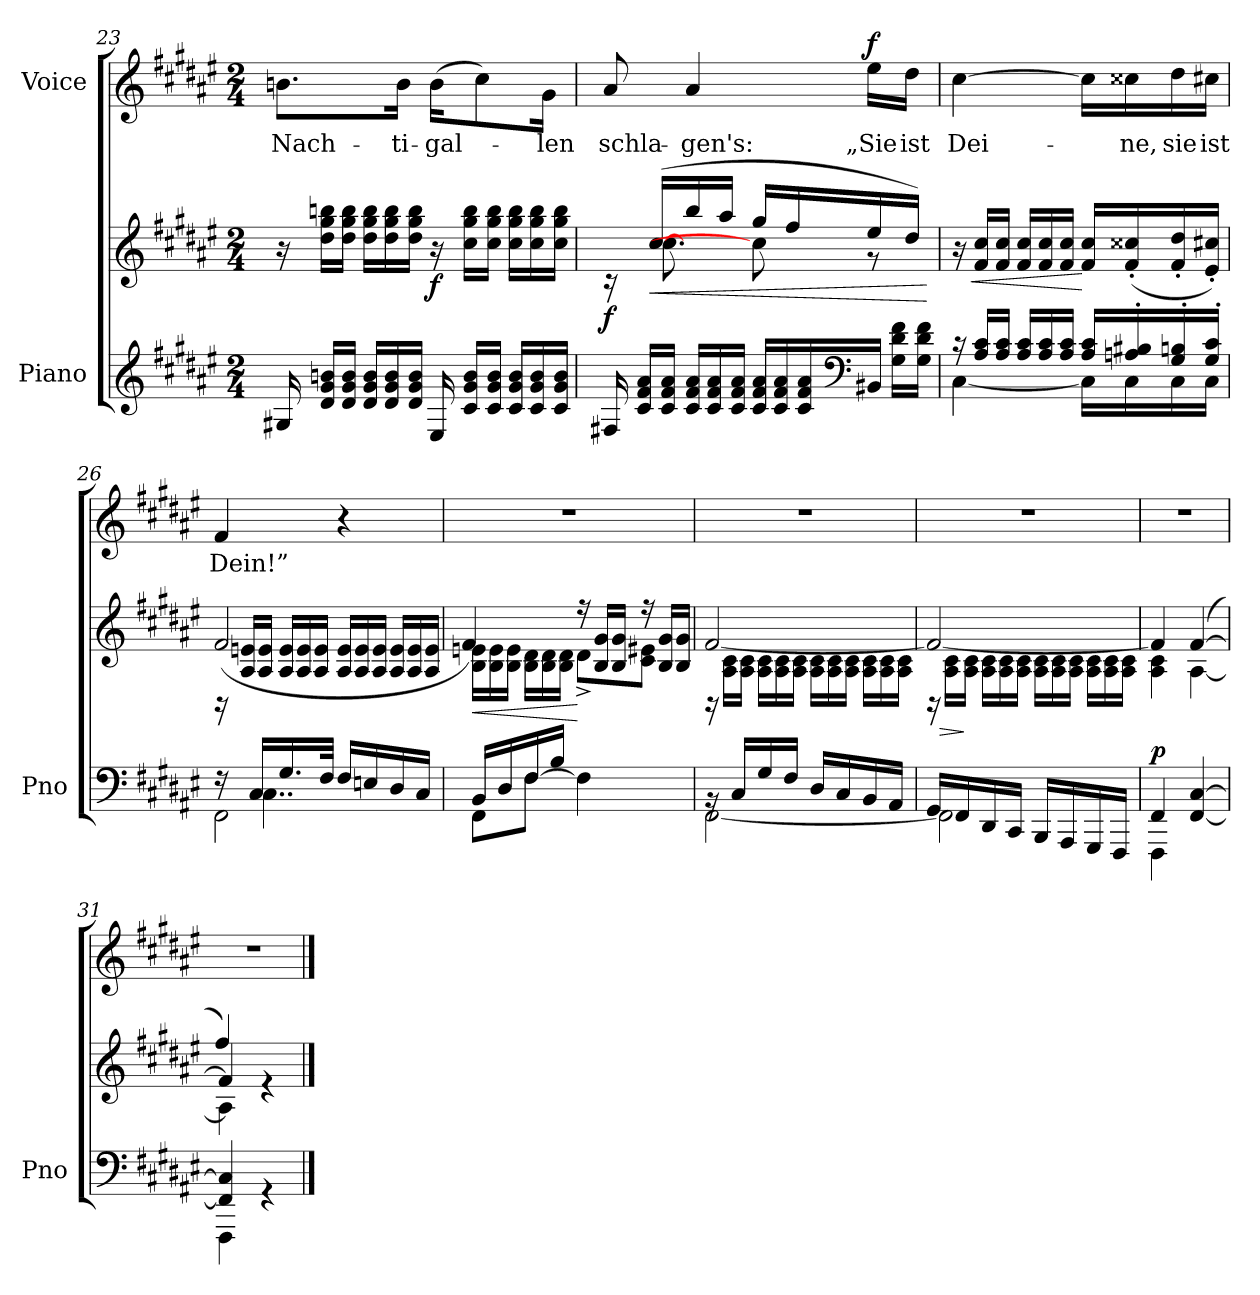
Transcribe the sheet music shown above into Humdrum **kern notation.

**kern	**kern	**dynam	**kern	**text	**dynam
*part2	*part2	*part2	*part1	*part1	*part1
*staff3	*staff2	*staff2/3	*staff1	*staff1	*staff1
*I"Piano	*	*	*I"Voice	*	*
*I'Pno	*	*	*	*	*
*clefG2	*clefG2	*	*clefG2	*	*
*k[f#c#g#d#a#e#]	*k[f#c#g#d#a#e#]	*	*k[f#c#g#d#a#e#]	*	*
*M2/4	*M2/4	*	*M2/4	*	*
*Xtuplet	*Xtuplet	*	*	*	*
=23	=23	=23	=23	=23	=23
!	!	!	!	!LO:LY:b	!
24G#X/	24r	.	8.bn\L	Nach-	.
24d#/ 24g#/ 24bn/LL	24dd#\ 24gg#\ 24bbn\LL	.	.	.	.
24d#/ 24g#/ 24b/JJ	24dd#\ 24gg#\ 24bb\JJ	.	.	.	.
24d#/ 24g#/ 24b/LL	24dd#\ 24gg#\ 24bb\LL	.	.	.	.
24d#/ 24g#/ 24b/	24dd#\ 24gg#\ 24bb\	.	.	.	.
!	!	!	!	!LO:LY:b	!
.	.	.	16b\Jk	-ti-	.
24d#/ 24g#/ 24b/JJ	24dd#\ 24gg#\ 24bb\JJ	.	.	.	.
!	!	!LO:DY:b	!	!LO:LY:b	!
24E#/	24r	f	(>16b\KL	-gal-	.
24c#/ 24g#/ 24b/LL	24cc#\ 24gg#\ 24bb\LL	.	.	.	.
.	.	.	8cc#\)	.	.
24c#/ 24g#/ 24b/JJ	24cc#\ 24gg#\ 24bb\JJ	.	.	.	.
24c#/ 24g#/ 24b/LL	24cc#\ 24gg#\ 24bb\LL	.	.	.	.
24c#/ 24g#/ 24b/	24cc#\ 24gg#\ 24bb\	.	.	.	.
!	!	!	!	!LO:LY:b	!
.	.	.	16g#\Jk	-len	.
24c#/ 24g#/ 24b/JJ	24cc#\ 24gg#\ 24bb\JJ	.	.	.	.
!!LO:LB:g=z
=24	=24	=24	=24	=24	=24
*	*^	*	*	*	*
!	!	!	!LO:DY:b	!	!LO:LY:b	!
24F#X/	16rc	16ryy	f	8a#/	schla-	.
24c#/ 24f#/ 24a#/LL	.	.	.	.	.	.
!	!	!LO:N:head=solid	!LO:HP:b	!	!	!
.	(>[16cc#/LL	8.cc#\	<	.	.	.
24c#/ 24f#/ 24a#/JJ	.	.	.	.	.	.
!	!	!	!	!	!LO:LY:b	!
24c#/ 24f#/ 24a#/LL	16bb/	.	.	4a#/	-gen's:	.
24c#/ 24f#/ 24a#/	.	.	.	.	.	.
.	16aa#/JJ	.	.	.	.	.
24c#/ 24f#/ 24a#/JJ	.	.	.	.	.	.
24c#/ 24f#/ 24a#/LL	16gg#/LL	8cc#\]	.	.	.	.
24c#/ 24f#/ 24a#/	.	.	.	.	.	.
.	16ff#/	.	.	.	.	.
24c#/ 24f#/ 24a#/	.	.	.	.	.	.
*clefF4	*	*	*	*	*	*
!	!	!	!	!	!LO:LY:b	!LO:DY:a
24BB#X/JJ	16ee#/	8r	.	16ee#\LL	„Sie	f
24G#\ 24d#\ 24f#\LL	.	.	.	.	.	.
!	!	!	!	!	!LO:LY:b	!
.	16dd#/JJ)	.	.	16dd#\JJ	ist	.
24G#\ 24d#\ 24f#\JJ	.	.	.	.	.	.
*	*v	*v	*	*	*	*
.	.	[	.	.	.
=25	=25	=25	=25	=25	=25
*^	*	*	*	*	*
!	!	!	!	!	!LO:LY:b	!
24r	[4C#\	24r	.	[4cc#\	Dei-	.
!	!	!	!LO:HP:b	!	!	!
24A#/ 24c#/LL	.	24f#/ 24cc#/LL	<	.	.	.
24A#/ 24c#/JJ	.	24f#/ 24cc#/JJ	.	.	.	.
24A#/ 24c#/LL	.	24f#/ 24cc#/LL	.	.	.	.
24A#/ 24c#/	.	24f#/ 24cc#/	.	.	.	.
24A#/ 24c#/JJ	.	24f#/ 24cc#/JJ	.	.	.	.
16A#/ 16c#/LL	16C#\LL]	16f#/ 16cc#/LL	[	16cc#\LL]	.	.
!	!	!	!	!	!LO:LY:b	!
16An/' 16B#X/'	16C#\	(<16f#/' 16cc##X/'	.	16cc##X\	-ne,	.
!	!	!	!	!	!LO:LY:b	!
16G#/' 16Bn/'	16C#\	16f#/' 16dd#/'	.	16dd#\	sie	.
!	!	!	!	!	!LO:LY:b	!
16G#/' 16c#/'JJ	16C#\JJ	16e#/' 16cc#X/'JJ)	.	16cc#X\JJ	ist	.
=26	=26	=26	=26	=26	=26	=26
*	*^	*^	*	*	*	*
!	!	!	!	!	!	!	!LO:LY:b	!
16rF	16ryy	2FF#\	24rBB	(>2f#/	.	4f#/	Dein!”	.
.	.	.	24A#/ 24en/LL	.	.	.	.	.
!LO:N:head=solid	!	!	!	!	!	!	!	!
16C#/LL	4..C#\	.	.	.	.	.	.	.
.	.	.	24A#/ 24e/JJ	.	.	.	.	.
16.G#/	.	.	24A#/ 24e/LL	.	.	.	.	.
.	.	.	24A#/ 24e/	.	.	.	.	.
.	.	.	24A#/ 24e/JJ	.	.	.	.	.
32F#/JJk	.	.	.	.	.	.	.	.
16F#/LL	.	.	24A#/ 24e/LL	.	.	4r	.	.
.	.	.	24A#/ 24e/	.	.	.	.	.
16En/	.	.	.	.	.	.	.	.
.	.	.	24A#/ 24e/JJ	.	.	.	.	.
16D#/	.	.	24A#/ 24e/LL	.	.	.	.	.
.	.	.	24A#/ 24e/	.	.	.	.	.
16C#/JJ	.	.	.	.	.	.	.	.
.	.	.	24A#/ 24e/JJ	.	.	.	.	.
*	*v	*v	*	*	*	*	*	*
!!LO:LB:g=z
=27	=27	=27	=27	=27	=27	=27	=27
!	!	!	!	!LO:HP:b	!	!	!
8FF#\L	16BB/LL	24B\ 24en\LL	4f#/)	<	2r	.	.
.	.	24B\ 24e\	.	.	.	.	.
.	16D#/	.	.	.	.	.	.
.	.	24B\ 24e\JJ	.	.	.	.	.
[8F#\J	16F#/	24B\ 24d#\LL	.	.	.	.	.
.	.	24B\ 24d#\	.	.	.	.	.
.	16B/JJ	.	.	.	.	.	.
.	.	24B\ 24d#\JJ	.	.	.	.	.
4F#\]	4ryy	24r	8d#^\L	[	.	.	.
.	.	24B/ 24g#/LL	.	.	.	.	.
.	.	24B/ 24g#/JJ	.	.	.	.	.
.	.	24r	8c#\ 8e#X\J	.	.	.	.
.	.	24B/ 24g#/LL	.	.	.	.	.
.	.	24B/ 24g#/JJ	.	.	.	.	.
=28	=28	=28	=28	=28	=28	=28	=28
16rBB	[2FF#\	24rBB	[2f#/	.	2r	.	.
.	.	24A#\ 24c#\LL	.	.	.	.	.
!LO:N:head=solid	!	!	!	!	!	!	!
16C#/LL	.	.	.	.	.	.	.
.	.	24A#\ 24c#\JJ	.	.	.	.	.
16G#/	.	24A#\ 24c#\LL	.	.	.	.	.
.	.	24A#\ 24c#\	.	.	.	.	.
16F#/JJ	.	.	.	.	.	.	.
.	.	24A#\ 24c#\JJ	.	.	.	.	.
16D#/LL	.	24A#\ 24c#\LL	.	.	.	.	.
.	.	24A#\ 24c#\	.	.	.	.	.
16C#/	.	.	.	.	.	.	.
.	.	24A#\ 24c#\JJ	.	.	.	.	.
16BB/	.	24A#\ 24c#\LL	.	.	.	.	.
.	.	24A#\ 24c#\	.	.	.	.	.
16AA#/JJ	.	.	.	.	.	.	.
.	.	24A#\ 24c#\JJ	.	.	.	.	.
=29	=29	=29	=29	=29	=29	=29	=29
16GG#/LL	2FF#\]	24rBB	2f#/_	.	2r	.	.
!	!	!	!	!LO:HP:b	!	!	!
.	.	24A#\ 24c#\LL	.	>	.	.	.
16FF#/	.	.	.	.	.	.	.
.	.	24A#\ 24c#\JJ	.	]	.	.	.
16DD#/	.	24A#\ 24c#\LL	.	.	.	.	.
.	.	24A#\ 24c#\	.	.	.	.	.
16CC#/JJ	.	.	.	.	.	.	.
.	.	24A#\ 24c#\JJ	.	.	.	.	.
16BBB/LL	.	24A#\ 24c#\LL	.	.	.	.	.
.	.	24A#\ 24c#\	.	.	.	.	.
16AAA#/	.	.	.	.	.	.	.
.	.	24A#\ 24c#\JJ	.	.	.	.	.
16GGG#/	.	24A#\ 24c#\LL	.	.	.	.	.
.	.	24A#\ 24c#\	.	.	.	.	.
16FFF#/JJ	.	.	.	.	.	.	.
.	.	24A#\ 24c#\JJ	.	.	.	.	.
=30	=30	=30	=30	=30	=30	=30	=30
!	!	!	!	!LO:DY:a=2	!	!	!
4FF#/	4FFF#\	4f#/]	4A#\ 4c#\	p	2r	.	.
[4FF#/ [4C#/	4ryy	(>[4f#/	[4A#\	.	.	.	.
=31	=31	=31	=31	=31	=31	=31	=31
*	*	*	*^	*	*	*	*
4FF#/] 4C#/]	4FFF#\	4f#/]	4A#\]	4ff#/)	.	2r	.	.
4rGG	4ryy	4re	4ryy	4ryy	.	.	.	.
*v	*v	*	*	*	*	*	*	*
*	*v	*v	*v	*	*	*	*
==	==	==	==	==	==
*-	*-	*-	*-	*-	*-
